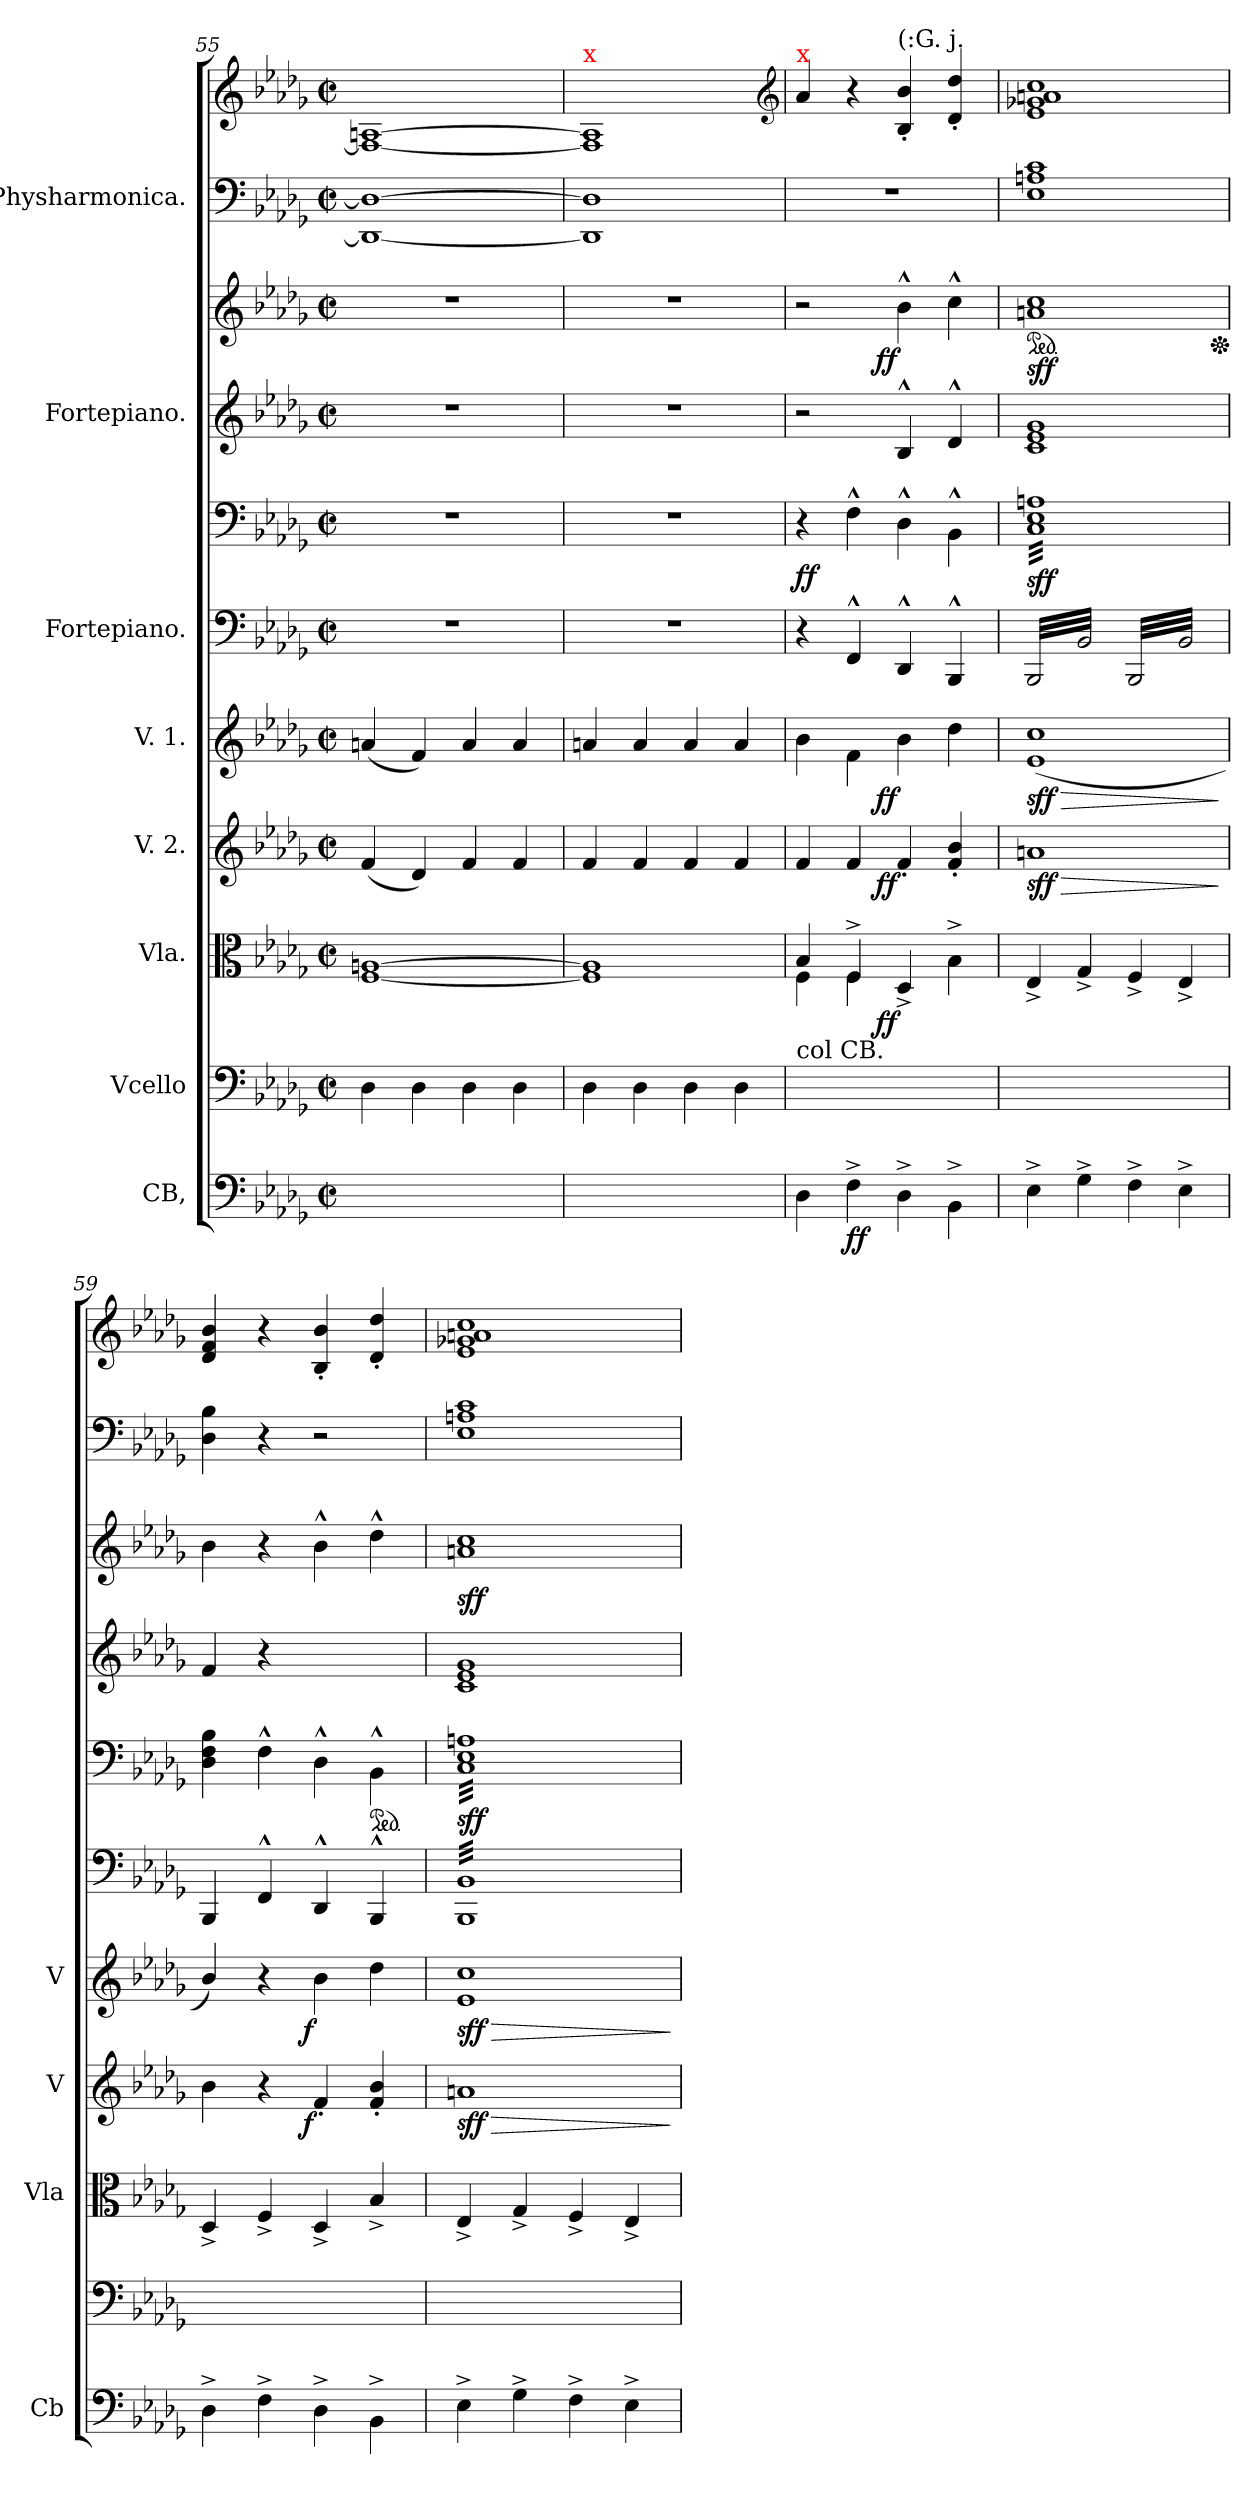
**kern	**dynam	**kern	**kern	**dynam	**kern	**dynam	**kern	**dynam	**kern	**kern	**dynam	**kern	**kern	**dynam	**kern	**kern
*part8	*part8	*part7	*part6	*part6	*part5	*part5	*part4	*part4	*part3	*part3	*part3	*part2	*part2	*part2	*part1	*part1
*staff11	*staff11	*staff10	*staff9	*staff9	*staff8	*staff8	*staff7	*staff7	*staff6	*staff5	*staff5/6	*staff4	*staff3	*staff3/4	*staff2	*staff1
*I"CB,	*	*I"Vcello	*I"Vla.	*	*I"V. 2.	*	*I"V. 1.	*	*I"Fortepiano.	*	*	*I"Fortepiano.	*	*	*I"Physharmonica.	*
*I'Cb	*	*	*I'Vla	*	*I'V	*	*I'V	*	*	*	*	*	*	*	*	*
*clefF4	*	*clefF4	*clefC3	*	*clefG2	*	*clefG2	*	*clefF4	*clefF4	*	*clefG2	*clefG2	*	*clefF4	*clefG2
*k[b-e-a-d-g-]	*	*k[b-e-a-d-g-]	*k[b-e-a-d-g-]	*	*k[b-e-a-d-g-]	*	*k[b-e-a-d-g-]	*	*k[b-e-a-d-g-]	*k[b-e-a-d-g-]	*	*k[b-e-a-d-g-]	*k[b-e-a-d-g-]	*	*k[b-e-a-d-g-]	*k[b-e-a-d-g-]
*M2/2	*	*M2/2	*M2/2	*	*M2/2	*	*M2/2	*	*M2/2	*M2/2	*	*M2/2	*M2/2	*	*M2/2	*M2/2
*met(c|)	*	*met(c|)	*met(c|)	*	*met(c|)	*	*met(c|)	*	*met(c|)	*met(c|)	*	*met(c|)	*met(c|)	*	*met(c|)	*met(c|)
=55	=55	=55	=55	=55	=55	=55	=55	=55	=55	=55	=55	=55	=55	=55	=55	=55
4D-\yy	.	4D-\	[1F [1An	.	(4f/	.	(4an/	.	1r	1r	.	1r	1r	.	1DD-_ 1D-_	1F_ [1An
4D-\yy	.	4D-\	.	.	4d-/)	.	4f/)	.	.	.	.	.	.	.	.	.
4D-\yy	.	4D-\	.	.	4f/	.	4a/	.	.	.	.	.	.	.	.	.
4D-\yy	.	4D-\	.	.	4f/	.	4a/	.	.	.	.	.	.	.	.	.
=56	=56	=56	=56	=56	=56	=56	=56	=56	=56	=56	=56	=56	=56	=56	=56	=56
!	!	!	!	!	!	!	!	!	!	!	!	!	!	!	!	!LO:TX:a:color=red:t=x
4D-\yy	.	4D-\	1F] 1A]	.	4f/	.	4an/	.	1r	1r	.	1r	1r	.	1DD-] 1D-]	1F] 1A]
4D-\yy	.	4D-\	.	.	4f/	.	4a/	.	.	.	.	.	.	.	.	.
4D-\yy	.	4D-\	.	.	4f/	.	4a/	.	.	.	.	.	.	.	.	.
4D-\yy	.	4D-\	.	.	4f/	.	4a/	.	.	.	.	.	.	.	.	.
*	*	*	*	*	*	*	*	*	*	*	*	*	*	*	*	*clefG2
=57	=57	=57	=57	=57	=57	=57	=57	=57	=57	=57	=57	=57	=57	=57	=57	=57
*	*	*	*^	*	*	*	*	*	*	*	*	*	*	*	*	*
!	!	!	!	!	!	!	!	!	!	!	!	!	!	!	!	!	!LO:TX:a:color=red:t=x
!	!	!LO:TX:a:t=col CB.	!	!	!	!	!	!	!	!	!	!	!	!	!	!	!
4D-\	.	4D-\yy	4B-/	4F\	.	4f/	.	4b-\	.	4r	4r	ff	2r	2r	.	1r	4a-/
4F^\	ff	4F^\yy	4F^>/	4F\	.	4f/	.	4f\	.	4FF^^/	4F^^\	.	.	.	.	.	4r
!	!	!	!	!	!	!	!	!	!	!	!	!	!	!	!	!	!LO:TX:a:t=(&colon;G. j.
!	!	!	!	!	!LO:DY:rj	!	!LO:DY:rj	!	!LO:DY:rj	!	!	!	!	!	!LO:DY:rj	!	!
4D-^\	.	4D-^\yy	4D-^>/	2ryy	ff	4f'/	ff	4b-\	ff	4DD-^^/	4D-^^\	.	4B-^^>/	4b-^^\	ff	.	4B-'/ 4b-'/
4BB-^\	.	4BB-^\yy	4B-^>\	.	.	4f'/ 4b-'/	.	4dd-\	.	4BBB-^^/	4BB-^^\	.	4d-^^>/	4cc^^\	.	.	4d-'/ 4dd-'/
*	*	*	*v	*v	*	*	*	*	*	*	*	*	*	*	*	*	*
=58	=58	=58	=58	=58	=58	=58	=58	=58	=58	=58	=58	=58	=58	=58	=58	=58
!	!	!	!	!	!	!LO:HP:b	!	!LO:HP:b	!	!	!	!	!	!	!	!
*	*	*	*	*	*	*	*	*	*	*	*	*	*ped	*	*	*
*	*	*	*	*	*	*	*	*	*tremolo	*	*	*	*	*	*	*
*	*	*	*	*	*	*	*	*	*	*tremolo	*	*	*	*	*	*
4E-^\	.	4E-^\yy	4E-^/	.	1an	> sff	(>1e- 1cc	> sff	32BBB-/LLL	32C\ 32E-\ 32An\LLL	sff	1c 1e- 1g-	1an 1cc	sff	1E- 1An 1c	1e- 1g-X 1an 1cc
.	.	.	.	.	.	.	.	.	32BB-/	32C\ 32E-\ 32An\	.	.	.	.	.	.
.	.	.	.	.	.	.	.	.	32BBB-/	32C\ 32E-\ 32An\	.	.	.	.	.	.
.	.	.	.	.	.	.	.	.	32BB-/	32C\ 32E-\ 32An\	.	.	.	.	.	.
.	.	.	.	.	.	.	.	.	32BBB-/	32C\ 32E-\ 32An\	.	.	.	.	.	.
.	.	.	.	.	.	.	.	.	32BB-/	32C\ 32E-\ 32An\	.	.	.	.	.	.
.	.	.	.	.	.	.	.	.	32BBB-/	32C\ 32E-\ 32An\	.	.	.	.	.	.
.	.	.	.	.	.	.	.	.	32BB-/	32C\ 32E-\ 32An\	.	.	.	.	.	.
4G-^\	.	4G-^\yy	4G-^/	.	.	.	.	.	32BBB-/	32C\ 32E-\ 32An\	.	.	.	.	.	.
.	.	.	.	.	.	.	.	.	32BB-/	32C\ 32E-\ 32An\	.	.	.	.	.	.
.	.	.	.	.	.	.	.	.	32BBB-/	32C\ 32E-\ 32An\	.	.	.	.	.	.
.	.	.	.	.	.	.	.	.	32BB-/	32C\ 32E-\ 32An\	.	.	.	.	.	.
.	.	.	.	.	.	.	.	.	32BBB-/	32C\ 32E-\ 32An\	.	.	.	.	.	.
.	.	.	.	.	.	.	.	.	32BB-/	32C\ 32E-\ 32An\	.	.	.	.	.	.
.	.	.	.	.	.	.	.	.	32BBB-/	32C\ 32E-\ 32An\	.	.	.	.	.	.
.	.	.	.	.	.	.	.	.	32BB-/JJJ	32C\ 32E-\ 32An\	.	.	.	.	.	.
4F^\	.	4F^\yy	4F^/	.	.	.	.	.	32BBB-/LLL	32C\ 32E-\ 32An\	.	.	.	.	.	.
.	.	.	.	.	.	.	.	.	32BB-/	32C\ 32E-\ 32An\	.	.	.	.	.	.
.	.	.	.	.	.	.	.	.	32BBB-/	32C\ 32E-\ 32An\	.	.	.	.	.	.
.	.	.	.	.	.	.	.	.	32BB-/	32C\ 32E-\ 32An\	.	.	.	.	.	.
.	.	.	.	.	.	.	.	.	32BBB-/	32C\ 32E-\ 32An\	.	.	.	.	.	.
.	.	.	.	.	.	.	.	.	32BB-/	32C\ 32E-\ 32An\	.	.	.	.	.	.
.	.	.	.	.	.	.	.	.	32BBB-/	32C\ 32E-\ 32An\	.	.	.	.	.	.
.	.	.	.	.	.	.	.	.	32BB-/	32C\ 32E-\ 32An\	.	.	.	.	.	.
4E-^\	.	4E-^\yy	4E-^/	.	.	.	.	.	32BBB-/	32C\ 32E-\ 32An\	.	.	.	.	.	.
.	.	.	.	.	.	.	.	.	32BB-/	32C\ 32E-\ 32An\	.	.	.	.	.	.
.	.	.	.	.	.	.	.	.	32BBB-/	32C\ 32E-\ 32An\	.	.	.	.	.	.
.	.	.	.	.	.	.	.	.	32BB-/	32C\ 32E-\ 32An\	.	.	.	.	.	.
.	.	.	.	.	.	.	.	.	32BBB-/	32C\ 32E-\ 32An\	.	.	.	.	.	.
.	.	.	.	.	.	.	.	.	32BB-/	32C\ 32E-\ 32An\	.	.	.	.	.	.
.	.	.	.	.	.	.	.	.	32BBB-/	32C\ 32E-\ 32An\	.	.	.	.	.	.
.	.	.	.	.	.	.	.	.	32BB-/JJJ	32C\ 32E-\ 32An\JJJ	.	.	.	.	.	.
*	*	*	*	*	*	*	*	*	*	*Xtremolo	*	*	*	*	*	*
*	*	*	*	*	*	*	*	*	*Xtremolo	*	*	*	*	*	*	*
.	.	.	.	.	.	]	.	]	.	.	.	.	.	.	.	.
*	*	*	*	*	*	*	*	*	*	*	*	*	*Xped	*	*	*
=59	=59	=59	=59	=59	=59	=59	=59	=59	=59	=59	=59	=59	=59	=59	=59	=59
4D-^\	.	4D-^\yy	4D-^/	.	4b-\	.	4b-/)	.	4BBB-/	4D-\ 4F\ 4B-\	.	4f/	4b-\	.	4D-\ 4B-\	4d-/ 4f/ 4b-/
.	.	.	.	.	.	.	.	.	.	.	.	.	.	.	.	.
.	.	.	.	.	.	.	.	.	.	.	.	.	.	.	.	.
.	.	.	.	.	.	.	.	.	.	.	.	.	.	.	.	.
.	.	.	.	.	.	.	.	.	.	.	.	.	.	.	.	.
.	.	.	.	.	.	.	.	.	.	.	.	.	.	.	.	.
.	.	.	.	.	.	.	.	.	.	.	.	.	.	.	.	.
.	.	.	.	.	.	.	.	.	.	.	.	.	.	.	.	.
4F^\	.	4F^\yy	4F^/	.	4r	.	4r	.	4FF^^>/	4F^^\	.	4r	4r	.	4r	4r
!	!	!	!	!	!	!LO:DY:rj	!	!LO:DY:rj	!	!	!	!	!	!	!	!
4D-^\	.	4D-^\yy	4D-^/	.	4f'/	f	4b-\	f	4DD-^^>/	4D-^^\	.	2ryy	4b-^^\	.	2r	4B-'/ 4b-'/
*	*	*	*	*	*	*	*	*	*	*ped	*	*	*	*	*	*
4BB-^\	.	4BB-^\yy	4B-^i/	.	4f'/ 4b-'/	.	4dd-\	.	4BBB-^^>/	4BB-^^\	.	.	4dd-^^\	.	.	4d-'/ 4dd-'/
=60	=60	=60	=60	=60	=60	=60	=60	=60	=60	=60	=60	=60	=60	=60	=60	=60
!	!	!	!	!	!	!LO:HP:b	!	!LO:HP:b	!	!	!	!	!	!	!	!
*	*	*	*	*	*	*	*	*	*tremolo	*	*	*	*	*	*	*
*	*	*	*	*	*	*	*	*	*	*tremolo	*	*	*	*	*	*
4E-^\	.	4E-^\yy	4E-^/	.	1an	> sff	1e- 1cc	> sff	32BBB-/ 32BB-/LLL	32C\ 32E-\ 32An\LLL	sff	1c 1e- 1g-	1an 1cc	sff	1E- 1An 1c	1e- 1g-X 1an 1cc
.	.	.	.	.	.	.	.	.	32BBB-/ 32BB-/	32C\ 32E-\ 32An\	.	.	.	.	.	.
.	.	.	.	.	.	.	.	.	32BBB-/ 32BB-/	32C\ 32E-\ 32An\	.	.	.	.	.	.
.	.	.	.	.	.	.	.	.	32BBB-/ 32BB-/	32C\ 32E-\ 32An\	.	.	.	.	.	.
.	.	.	.	.	.	.	.	.	32BBB-/ 32BB-/	32C\ 32E-\ 32An\	.	.	.	.	.	.
.	.	.	.	.	.	.	.	.	32BBB-/ 32BB-/	32C\ 32E-\ 32An\	.	.	.	.	.	.
.	.	.	.	.	.	.	.	.	32BBB-/ 32BB-/	32C\ 32E-\ 32An\	.	.	.	.	.	.
.	.	.	.	.	.	.	.	.	32BBB-/ 32BB-/	32C\ 32E-\ 32An\	.	.	.	.	.	.
4G-^\	.	4G-^\yy	4G-^/	.	.	.	.	.	32BBB-/ 32BB-/	32C\ 32E-\ 32An\	.	.	.	.	.	.
.	.	.	.	.	.	.	.	.	32BBB-/ 32BB-/	32C\ 32E-\ 32An\	.	.	.	.	.	.
.	.	.	.	.	.	.	.	.	32BBB-/ 32BB-/	32C\ 32E-\ 32An\	.	.	.	.	.	.
.	.	.	.	.	.	.	.	.	32BBB-/ 32BB-/	32C\ 32E-\ 32An\	.	.	.	.	.	.
.	.	.	.	.	.	.	.	.	32BBB-/ 32BB-/	32C\ 32E-\ 32An\	.	.	.	.	.	.
.	.	.	.	.	.	.	.	.	32BBB-/ 32BB-/	32C\ 32E-\ 32An\	.	.	.	.	.	.
.	.	.	.	.	.	.	.	.	32BBB-/ 32BB-/	32C\ 32E-\ 32An\	.	.	.	.	.	.
.	.	.	.	.	.	.	.	.	32BBB-/ 32BB-/	32C\ 32E-\ 32An\	.	.	.	.	.	.
4F^\	.	4F^\yy	4F^/	.	.	.	.	.	32BBB-/ 32BB-/	32C\ 32E-\ 32An\	.	.	.	.	.	.
.	.	.	.	.	.	.	.	.	32BBB-/ 32BB-/	32C\ 32E-\ 32An\	.	.	.	.	.	.
.	.	.	.	.	.	.	.	.	32BBB-/ 32BB-/	32C\ 32E-\ 32An\	.	.	.	.	.	.
.	.	.	.	.	.	.	.	.	32BBB-/ 32BB-/	32C\ 32E-\ 32An\	.	.	.	.	.	.
.	.	.	.	.	.	.	.	.	32BBB-/ 32BB-/	32C\ 32E-\ 32An\	.	.	.	.	.	.
.	.	.	.	.	.	.	.	.	32BBB-/ 32BB-/	32C\ 32E-\ 32An\	.	.	.	.	.	.
.	.	.	.	.	.	.	.	.	32BBB-/ 32BB-/	32C\ 32E-\ 32An\	.	.	.	.	.	.
.	.	.	.	.	.	.	.	.	32BBB-/ 32BB-/	32C\ 32E-\ 32An\	.	.	.	.	.	.
4E-^\	.	4E-^\yy	4E-^/	.	.	.	.	.	32BBB-/ 32BB-/	32C\ 32E-\ 32An\	.	.	.	.	.	.
.	.	.	.	.	.	.	.	.	32BBB-/ 32BB-/	32C\ 32E-\ 32An\	.	.	.	.	.	.
.	.	.	.	.	.	.	.	.	32BBB-/ 32BB-/	32C\ 32E-\ 32An\	.	.	.	.	.	.
.	.	.	.	.	.	.	.	.	32BBB-/ 32BB-/	32C\ 32E-\ 32An\	.	.	.	.	.	.
.	.	.	.	.	.	.	.	.	32BBB-/ 32BB-/	32C\ 32E-\ 32An\	.	.	.	.	.	.
.	.	.	.	.	.	.	.	.	32BBB-/ 32BB-/	32C\ 32E-\ 32An\	.	.	.	.	.	.
.	.	.	.	.	.	.	.	.	32BBB-/ 32BB-/	32C\ 32E-\ 32An\	.	.	.	.	.	.
.	.	.	.	.	.	.	.	.	32BBB-/ 32BB-/JJJ	32C\ 32E-\ 32An\JJJ	.	.	.	.	.	.
*	*	*	*	*	*	*	*	*	*	*Xtremolo	*	*	*	*	*	*
*	*	*	*	*	*	*	*	*	*Xtremolo	*	*	*	*	*	*	*
.	.	.	.	.	.	]	.	]	.	.	.	.	.	.	.	.
=	=	=	=	=	=	=	=	=	=	=	=	=	=	=	=	=
*-	*-	*-	*-	*-	*-	*-	*-	*-	*-	*-	*-	*-	*-	*-	*-	*-
